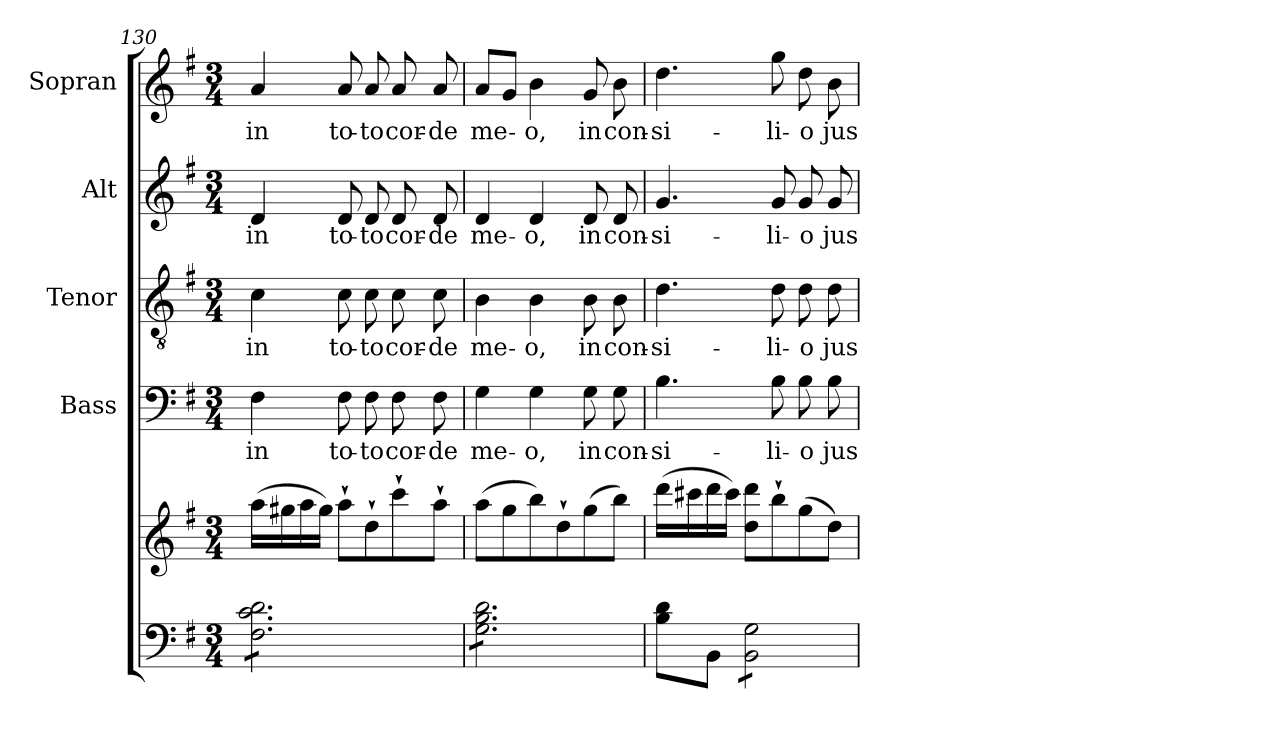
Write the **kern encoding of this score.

**kern	**kern	**kern	**text	**kern	**text	**kern	**text	**kern	**text
*part5	*part5	*part4	*part4	*part3	*part3	*part2	*part2	*part1	*part1
*staff6	*staff5	*staff4	*staff4	*staff3	*staff3	*staff2	*staff2	*staff1	*staff1
*	*	*I"Bass	*	*I"Tenor	*	*I"Alt	*	*I"Sopran	*
*	*	*I'B.	*	*I'T.	*	*I'A.	*	*I'S.	*
*clefF4	*clefG2	*clefF4	*	*clefGv2	*	*clefG2	*	*clefG2	*
*k[f#]	*k[f#]	*k[f#]	*	*k[f#]	*	*k[f#]	*	*k[f#]	*
*G:	*G:	*G:	*	*G:	*	*G:	*	*G:	*
*M3/4	*M3/4	*M3/4	*	*M3/4	*	*M3/4	*	*M3/4	*
=130	=130	=130	=130	=130	=130	=130	=130	=130	=130
!	!	!	!LO:LY:b	!	!LO:LY:b	!	!LO:LY:b	!	!LO:LY:b
*tremolo	*	*	*	*	*	*	*	*	*
8F#\ 8c\ 8d\L	(>16aa\LL	4F#\	in	4c\	in	4d/	in	4a/	in
.	16gg#X\	.	.	.	.	.	.	.	.
8F#\ 8c\ 8d\	16aa\	.	.	.	.	.	.	.	.
.	16gg#\JJ)	.	.	.	.	.	.	.	.
!	!	!	!LO:LY:b	!	!LO:LY:b	!	!LO:LY:b	!	!LO:LY:b
8F#\ 8c\ 8d\	8aa`>\L	8F#\	to-	8c\	to-	8d/	to-	8a/	to-
!	!	!	!LO:LY:b	!	!LO:LY:b	!	!LO:LY:b	!	!LO:LY:b
8F#\ 8c\ 8d\	8dd`>\	8F#\	-to	8c\	-to	8d/	-to	8a/	-to
!	!	!	!LO:LY:b	!	!LO:LY:b	!	!LO:LY:b	!	!LO:LY:b
8F#\ 8c\ 8d\	8ccc`>\	8F#\	cor-	8c\	cor-	8d/	cor-	8a/	cor-
!	!	!	!LO:LY:b	!	!LO:LY:b	!	!LO:LY:b	!	!LO:LY:b
8F#\ 8c\ 8d\J	8aa`>\J	8F#\	-de	8c\	-de	8d/	-de	8a/	-de
=131	=131	=131	=131	=131	=131	=131	=131	=131	=131
!	!	!	!LO:LY:b	!	!LO:LY:b	!	!LO:LY:b	!	!LO:LY:b
8G\ 8B\ 8d\L	(>8aa\L	4G\	me-	4B\	me-	4d/	me-	8a/L	me-
8G\ 8B\ 8d\	8gg\	.	.	.	.	.	.	8g/J	.
!	!	!	!LO:LY:b	!	!LO:LY:b	!	!LO:LY:b	!	!LO:LY:b
8G\ 8B\ 8d\	8bb\)	4G\	-o,	4B\	-o,	4d/	-o,	4b\	-o,
8G\ 8B\ 8d\	8dd`>\	.	.	.	.	.	.	.	.
!	!	!	!LO:LY:b	!	!LO:LY:b	!	!LO:LY:b	!	!LO:LY:b
8G\ 8B\ 8d\	(>8gg\	8G\	in	8B\	in	8d/	in	8g/	in
!	!	!	!LO:LY:b	!	!LO:LY:b	!	!LO:LY:b	!	!LO:LY:b
8G\ 8B\ 8d\J	8bb\J)	8G\	con-	8B\	con-	8d/	con-	8b\	con-
*Xtremolo	*	*	*	*	*	*	*	*	*
=132	=132	=132	=132	=132	=132	=132	=132	=132	=132
!	!	!	!LO:LY:b	!	!LO:LY:b	!	!LO:LY:b	!	!LO:LY:b
8B\ 8d\L	(>16ddd\LL	4.B\	-si-	4.d\	-si-	4.g/	-si-	4.dd\	-si-
.	16ccc#X\	.	.	.	.	.	.	.	.
8BB\J	16ddd\	.	.	.	.	.	.	.	.
.	16ccc#\JJ)	.	.	.	.	.	.	.	.
*tremolo	*	*	*	*	*	*	*	*	*
8BB\ 8G\L	8dd\ 8ddd\L	.	.	.	.	.	.	.	.
!	!	!	!LO:LY:b	!	!LO:LY:b	!	!LO:LY:b	!	!LO:LY:b
8BB\ 8G\	8bb`>\	8B\	-li-	8d\	-li-	8g/	-li-	8gg\	-li-
!	!	!	!LO:LY:b	!	!LO:LY:b	!	!LO:LY:b	!	!LO:LY:b
8BB\ 8G\	(>8gg\	8B\	-o	8d\	-o	8g/	-o	8dd\	-o
!	!	!	!LO:LY:b	!	!LO:LY:b	!	!LO:LY:b	!	!LO:LY:b
8BB\ 8G\J	8dd\J)	8B\	jus-	8d\	jus-	8g/	jus-	8b\	jus-
*Xtremolo	*	*	*	*	*	*	*	*	*
=	=	=	=	=	=	=	=	=	=
*-	*-	*-	*-	*-	*-	*-	*-	*-	*-
